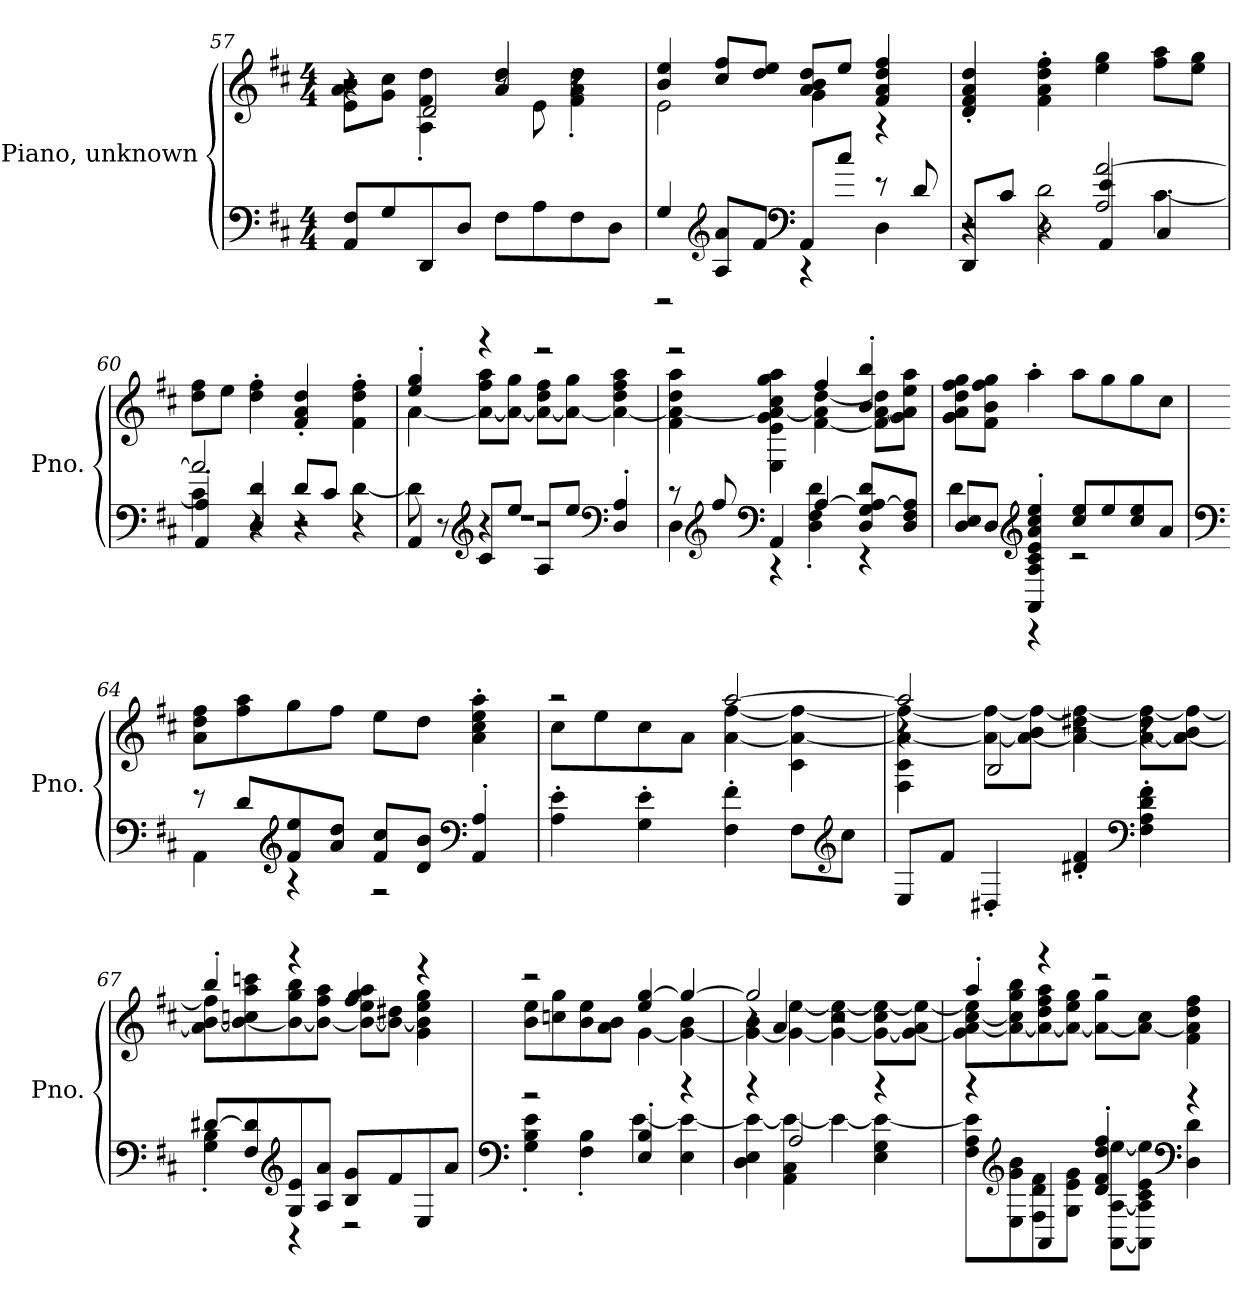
**kern	**kern
*part1	*part1
*staff2	*staff1
*I"Piano, unknown	*
*I'Pno.	*
!!LO:LB:g=z
*clefF4	*clefG2
*k[f#c#]	*k[f#c#]
*M4/4	*M4/4
=57	=57
*	*^
*	*	*^
8AA/ 8F#/L	2r	8e\ 8a\ 8b\L	4r
8G/	.	8g\ 8cc#\J	.
8DD/	.	4A\' 4f#\' 4dd\'	2d/
8D/J	.	.	.
8F#\L	4a/ 4dd/	8r	.
8A\	.	8e\	.
8F#\	4r	4f#\' 4a\' 4dd\'	4r
8D\J	.	.	.
*	*	*v	*v
=58	=58	=58
*^	*	*
4G/	2r	4b/ 4ee/	2e\
*clefG2	*	*	*
8A/ 8a/L	.	8cc#/ 8ff#/L	.
8f#/J	.	8dd/ 8ee/J	.
*clefF4	*	*	*
8AA/L	4r	8a/ 8b/ 8dd/L	4g\
8cc#/J	.	8ee/J	.
8r	4D\	4f#/ 4a/ 4dd/ 4ff#/	4r
8d/	.	.	.
*	*	*v	*v
=59	=59	=59
*	*^	*
2r	4r	8DD/L	4d/' 4f#/' 4a/' 4dd/'
.	.	8c#/J	.
.	2D\ 2d\	4r	4f#\' 4a\' 4dd\' 4ff#\'
2A/ [2a/	.	4AA/ 4e/	4ee\ 4gg\
.	[4c#\	4C#'/	8ff#\ 8aa\L
.	.	.	8ee\ 8gg\J
=60	=60	=60	=60
2a/]	4c#\]	4AA/' 4A/'	8dd\ 8ff#\L
.	.	.	8ee\J
.	4r	4D/ 4d/	4dd\' 4ff#\'
2r	4r	8d/L	4f#/' 4a/' 4dd/'
.	.	8c#/J	.
.	[4d\	4r	4f#\' 4dd\' 4ff#\'
!!LO:LB:g=z
=61	=61	=61	=61
*	*	*	*^
1r	8d\]	4AA/	4ee/' 4gg/'	[4a\
.	8r	.	.	.
*clefG2	*	*	*	*
.	4r	8c#/L	4r	8a\_ 8ff#\ 8aa\L
.	.	8ee/J	.	8a\_ 8gg\J
.	2r	8A/L	2r	8a\_ 8dd\ 8ff#\L
.	.	8ee/J	.	8a\_ 8gg\J
*clefF4	*	*	*	*
.	.	4D/' 4A/'	.	4a\_ 4dd\ 4ff#\ 4aa\
*	*v	*v	*	*
=62	=62	=62	=62
8r	4D\	2r	4f#\ 4a\_ 4dd\ 4aa\
*clefG2	*	*	*
8ff#/	.	.	.
*clefF4	*	*	*
4AA/	4r	.	4E\ 4e\ 4g\ 4a\_ 4cc#\ 4gg\ 4aa\
[4A/	4D\' 4F#\' 4d\'	4ff#/	[4f#\ 4a\] [4dd\
8D/ 8G/ 8A/_ 8d/L	4r	4b/' 4bb/'	8f#\] [8a\ 8dd\]L
8D/ 8F#/ 8A/]J	.	.	8g\ 8a\] 8ee\ 8aa\J
*	*	*v	*v
=63	=63	=63
8D/ 8E/L	4d\	8g\ 8a\ 8dd\ 8ff#\ 8gg\L
8D/J	.	8f#\ 8b\ 8ff#\ 8gg\J
*clefG2	*	*
4AA/' 4A/' 4c#/' 4e/' 4a/' 4cc#/' 4ee/'	4r	4aa'\
8cc#/ 8ee/L	2r	8aa\L
8ee/	.	8gg\
8cc#/ 8ee/	.	8gg\
8a/J	.	8cc#\J
!!LO:PB:g=z
=64	=64	=64
*clefF4	*	*
8r	4AA\	8a\ 8dd\ 8ff#\L
8d/L	.	8ff#\ 8aa\
*clefG2	*	*
8f#/ 8ee/	4r	8gg\
8a/ 8dd/J	.	8ff#\J
8f#/ 8cc#/L	2r	8ee\L
8d/ 8b/J	.	8dd\J
*clefF4	*	*
4AA/' 4A/'	.	4a\' 4cc#\' 4ee\' 4aa\'
*v	*v	*
=65	=65
*	*^
4A\' 4e\'	2r	8cc#\L
.	.	8ee\
4G\' 4e\'	.	8cc#\
.	.	8a\J
4F#\' 4f#\'	[2aa/	[4a\ [4ff#\
8F#\L	.	4c#\ 4a\_ 4ff#\_
*clefG2	*	*
8cc#\J	.	.
=66	=66	=66
*	*	*^
8E/L	2aa/]	4F#\ 4c#\ 4a\_ 4ff#\_	4r
8f#/J	.	.	.
4D#X'/	.	8a\_ 8ff#\_L	2B/
.	.	8a\_ 8b\ 8ff#\_J	.
4d#X/' 4f#/'	2r	4a\_ 4dd#X\ 4ff#\_	.
*clefF4	*	*	*
4F#\' 4A\' 4d#\' 4f#\'	.	8a\_ 8dd#\ 8ff#\_L	4r
.	.	8a\_ 8b\ 8ff#\_J	.
*	*	*v	*v
!!LO:LB:g=z
=67	=67	=67
*^	*	*
[8d#X/L	4G\' 4B\'	4bb'/	8a\] [8b\ 8ff#\]L
8F#/ 8d#/]	.	.	8b\_ 8ccn\ 8aa\ 8cccn\
*clefG2	*	*	*
8G/ 8e/	4r	4r	8b\_ 8gg\ 8bb\
8A/ 8a/J	.	.	8b\_ 8ff#\ 8aa\J
8B/ 8g/L	2r	4ff#/	8b\_ 8ee\ 8gg\ 8aa\L
8f#/	.	.	8b\_ 8dd#X\J
8E/	.	4r	4g\ 4b\] 4ee\ 4gg\
8a/J	.	.	.
=68	=68	=68	=68
*clefF4	*	*	*
2r	4G\' 4B\' 4e\'	2r	8b\ 8ee\L
.	.	.	8ccn\ 8gg\
.	4F#\' 4B\'	.	8b\ 8ee\
.	.	.	8a\ 8b\J
4E/' 4B/'	[4e\	4ee/ [4gg/	[4g\
4r	4E\ 4e\_	4gg/_	4g\_ 4b\
=69	=69	=69	=69
*	*	*	*^
4r	4D\ 4E\ 4e\_	2gg/]	4g\_ 4b\	4r
2A/	4AA\ 4C#\ 4e\_	.	4g\_ [4ee\	4a/
.	4e\_	2r	4g\_ 4cc#\ 4ee\_	2r
4r	4E\ 4G\ 4e\_	.	8g\_ 8cc#\ 8ee\_L	.
.	.	.	8g\_ 8a\ 8ee\_J	.
*	*	*	*v	*v
!!LO:LB:g=z
=70	=70	=70	=70
4r	8F#\ 8A\ 8e\]L	4aa'/	8g\] [8a\ [8cc#\ 8ee\]L
*clefG2	*	*	*
.	8E\ 8g\ 8b\	.	8a\_ 8cc#\] 8gg\ 8bb\
4AA/	8F#\ 8d\ 8f#\	4r	8a\_ 8dd\ 8ff#\ 8aa\
.	8G\ 8e\ 8g\J	.	8a\_ 8ee\ 8gg\J
4d/' 4f#/' 4dd/' 4ff#/'	[8AA\ [8A\ [8ee\L	2r	8a\_ 8gg\L
.	8AA\] 8A\] 8c#\ 8e\ 8ee\]J	.	8a\_ 8cc#\J
*clefF4	*	*	*
4r	4D\ 4d\	.	4f#\ 4a\] 4dd\ 4ff#\
*v	*v	*	*
*	*v	*v
=	=
*-	*-
